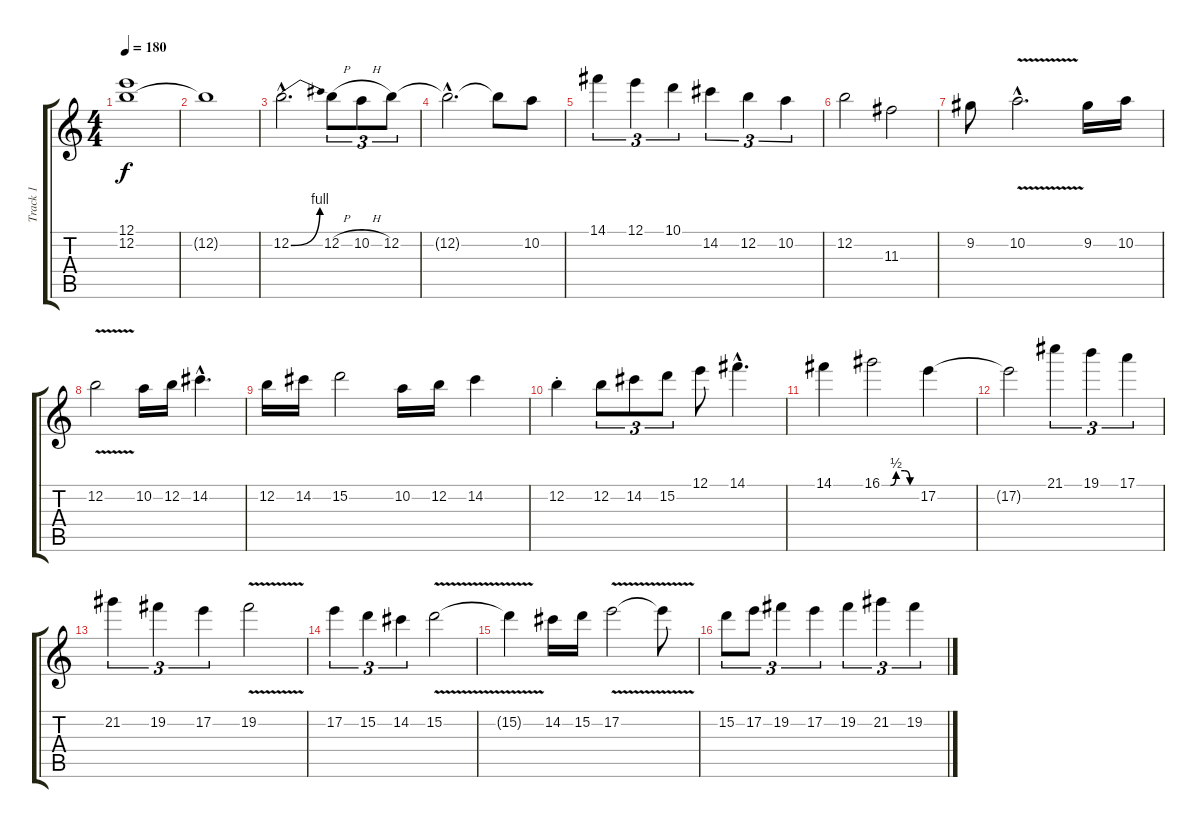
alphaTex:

\track ("Track 1" "Track 1") {instrument overdrivenguitar}
\staff {score tabs}
\tuning (E4 B3 G3 D3 A2 E2) {hide}
\ts (4 4)
\tempo 180
\clef g2
\ks c
(12.1 12.2{t}).1{dy f} |
12.2{t}.1 |
12.2{be (bend 0 0 60 4) hac}.2{d} 12.2{h}.8{tu (3 2)} 10.2{h}.8{tu (3 2)} 12.2.8{tu (3 2)} |
12.2{hac t}.2{d} 12.2{t}.8 10.2.8 |
14.1.4{tu (3 2)} 12.1.4{tu (3 2)} 10.1.4{tu (3 2)} 14.2.4{tu (3 2)} 12.2.4{tu (3 2)} 10.2.4{tu (3 2)} |
12.2.2 11.3.2 |
9.2.8 10.2{v hac}.2{d} 9.2.16 10.2.16 |
12.2{v}.2 10.2.16 12.2.16 14.2{hac}.4{d} |
12.2.16 14.2.16 15.2.2 10.2.16 12.2.16 14.2.4 |
12.2{st}.4 12.2.8{tu (3 2)} 14.2.8{tu (3 2)} 15.2.8{tu (3 2)} 12.1.8 14.1{hac}.4{d} |
14.1.4 16.1{be (custom 0 0 15 0 25 2 40 2 49 0 60 0)}.2 17.2.4 |
17.2{t}.2 21.1.4{tu (3 2)} 19.1.4{tu (3 2)} 17.1.4{tu (3 2)} |
21.2.4{tu (3 2)} 19.2.4{tu (3 2)} 17.2.4{tu (3 2)} 19.2{v}.2 |
17.2.4{tu (3 2)} 15.2.4{tu (3 2)} 14.2.4{tu (3 2)} 15.2{v}.2 |
15.2{v t}.4 14.2.16 15.2.16 17.2{v}.2 17.2{t}.8 |
15.2.8{tu (3 2)} 17.2.8{tu (3 2)} 19.2.4{tu (3 2)} 17.2.4{tu (3 2)} 19.2.4{tu (3 2)} 21.2.4{tu (3 2)} 19.2.4{tu (3 2)}
